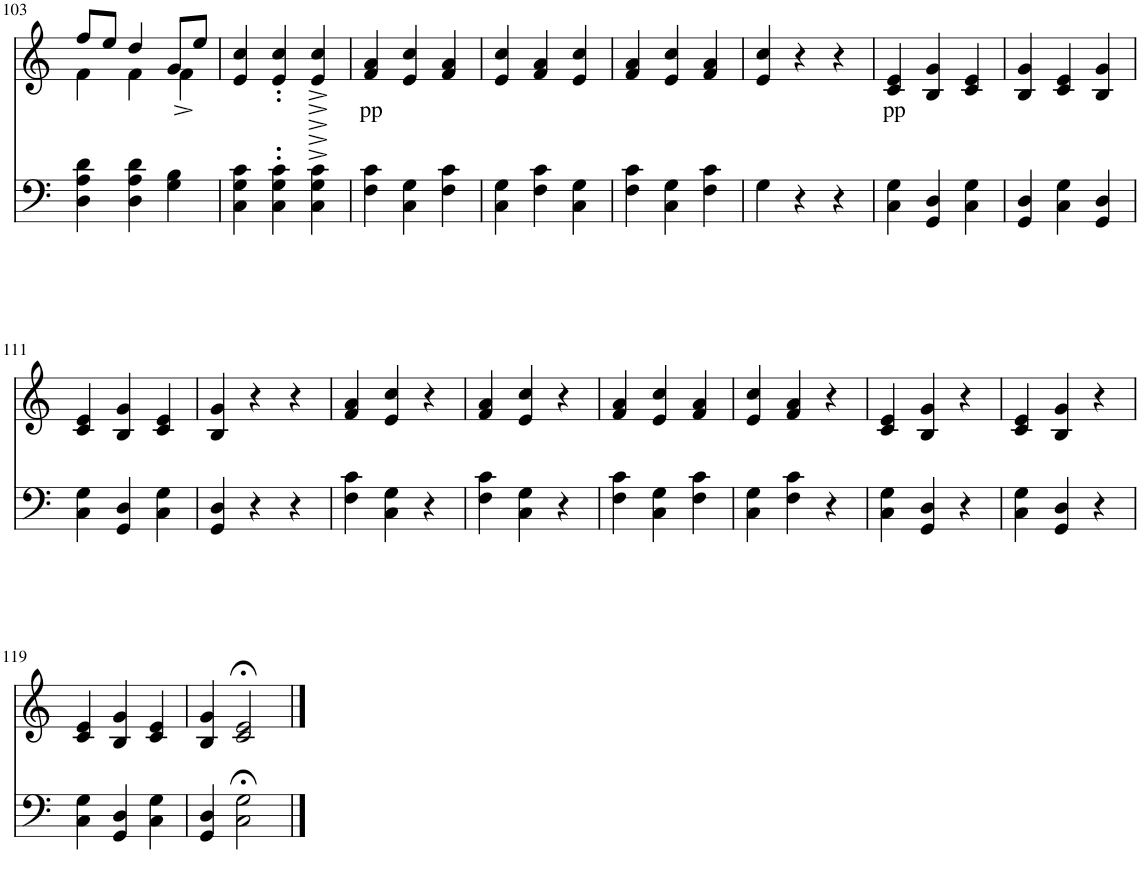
**kern	**kern	**text
*part2	*part1	*part1
*staff2	*staff1	*staff1
*I"Piano	*I"Piano	*
*I'Pno	*I'Pno	*
!!LO:PB:g=z
*clefF4	*clefG2	*
*k[]	*k[]	*
*M3/4	*M3/4	*
=103	=103	=103
*	*^	*
4D\ 4A\ 4d\	8ff/L	4f\	.
.	8ee/J	.	.
4D\ 4A\ 4d\	4dd/	4f\	.
4G\ 4B\	8g/L	4f^\	.
.	8ee/J	.	.
*	*v	*v	*
=104	=104	=104
4C\ 4G\ 4c\	4e/ 4cc/	.
4C\' 4G\' 4c\'	4e/' 4cc/'	.
4C\^ 4G\^ 4c\^	4e/^ 4cc/^	.
=105	=105	=105
!	!	!LO:LY:b
4F\ 4c\	4f/ 4a/	pp
4C\ 4G\	4e/ 4cc/	.
4F\ 4c\	4f/ 4a/	.
=106	=106	=106
4C\ 4G\	4e/ 4cc/	.
4F\ 4c\	4f/ 4a/	.
4C\ 4G\	4e/ 4cc/	.
=107	=107	=107
4F\ 4c\	4f/ 4a/	.
4C\ 4G\	4e/ 4cc/	.
4F\ 4c\	4f/ 4a/	.
=108	=108	=108
4G\	4e/ 4cc/	.
4r	4r	.
4r	4r	.
=109	=109	=109
!	!	!LO:LY:b
4C\ 4G\	4c/ 4e/	pp
4GG/ 4D/	4B/ 4g/	.
4C\ 4G\	4c/ 4e/	.
=110	=110	=110
4GG/ 4D/	4B/ 4g/	.
4C\ 4G\	4c/ 4e/	.
4GG/ 4D/	4B/ 4g/	.
!!LO:LB:g=z
=111	=111	=111
4C\ 4G\	4c/ 4e/	.
4GG/ 4D/	4B/ 4g/	.
4C\ 4G\	4c/ 4e/	.
=112	=112	=112
4GG/ 4D/	4B/ 4g/	.
4r	4r	.
4r	4r	.
=113	=113	=113
4F\ 4c\	4f/ 4a/	.
4C\ 4G\	4e/ 4cc/	.
4r	4r	.
=114	=114	=114
4F\ 4c\	4f/ 4a/	.
4C\ 4G\	4e/ 4cc/	.
4r	4r	.
=115	=115	=115
4F\ 4c\	4f/ 4a/	.
4C\ 4G\	4e/ 4cc/	.
4F\ 4c\	4f/ 4a/	.
=116	=116	=116
4C\ 4G\	4e/ 4cc/	.
4F\ 4c\	4f/ 4a/	.
4r	4r	.
=117	=117	=117
4C\ 4G\	4c/ 4e/	.
4GG/ 4D/	4B/ 4g/	.
4r	4r	.
=118	=118	=118
4C\ 4G\	4c/ 4e/	.
4GG/ 4D/	4B/ 4g/	.
4r	4r	.
!!LO:LB:g=z
=119	=119	=119
4C\ 4G\	4c/ 4e/	.
4GG/ 4D/	4B/ 4g/	.
4C\ 4G\	4c/ 4e/	.
=120	=120	=120
4GG/ 4D/	4B/ 4g/	.
2C\;< 2G\;<	2c/;< 2e/;<	.
==	==	==
*-	*-	*-
